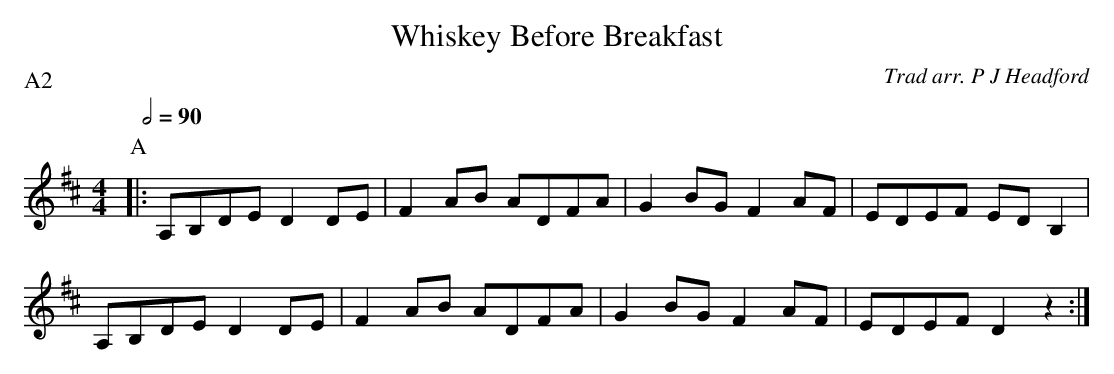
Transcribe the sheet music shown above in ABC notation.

X:1
T:Whiskey Before Breakfast
C:Trad arr. P J Headford
M:4/4
L:1/8
Q:2/4=90
P:A2
K:D
P:A
|:A,B,DE D2DE|F2AB ADFA|G2BG F2AF|EDEF EDB,2|
A,B,DE D2DE|F2AB ADFA|G2BG F2AF|EDEF D2z2:|]
